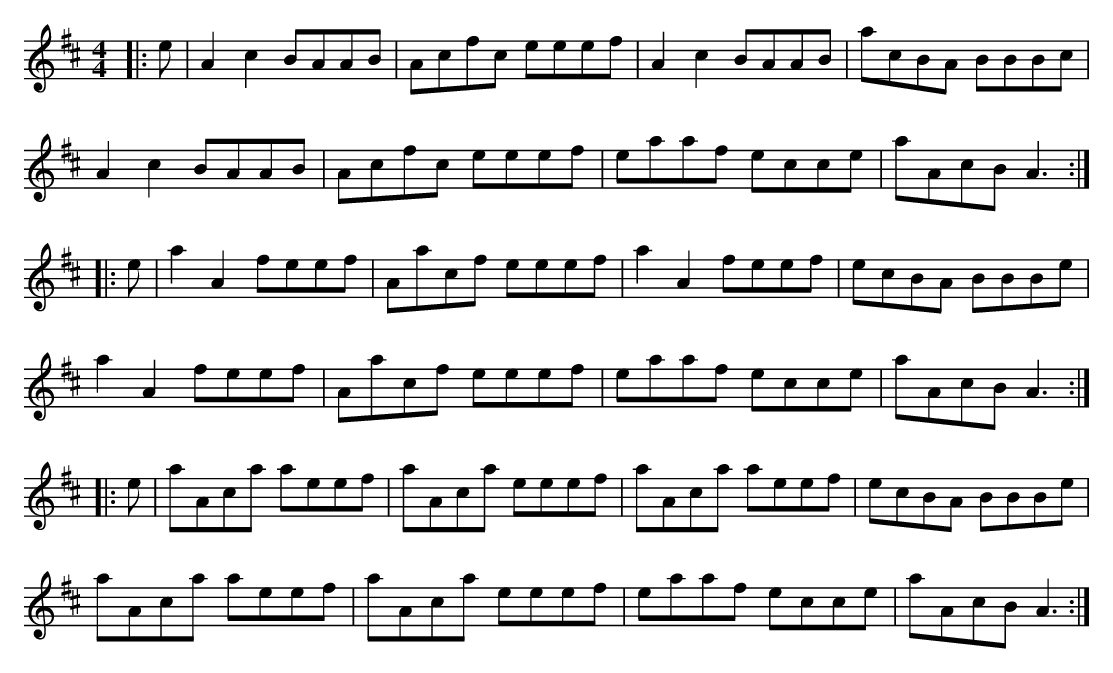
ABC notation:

X:1
M:4/4
K:Amix
|:e|A2c2 BAAB|Acfc eeef|A2c2 BAAB|acBA BBBc|
A2c2 BAAB|Acfc eeef|eaaf ecce|aAcB A3:|
|:e|a2A2 feef|Aacf eeef|a2A2feef|ecBA BBBe|
a2A2 feef|Aacf eeef|eaaf ecce|aAcB A3:|
|:e|aAca aeef|aAca eeef|aAca aeef|ecBA BBBe|
aAca aeef|aAca eeef|eaaf ecce|aAcB A3:|
